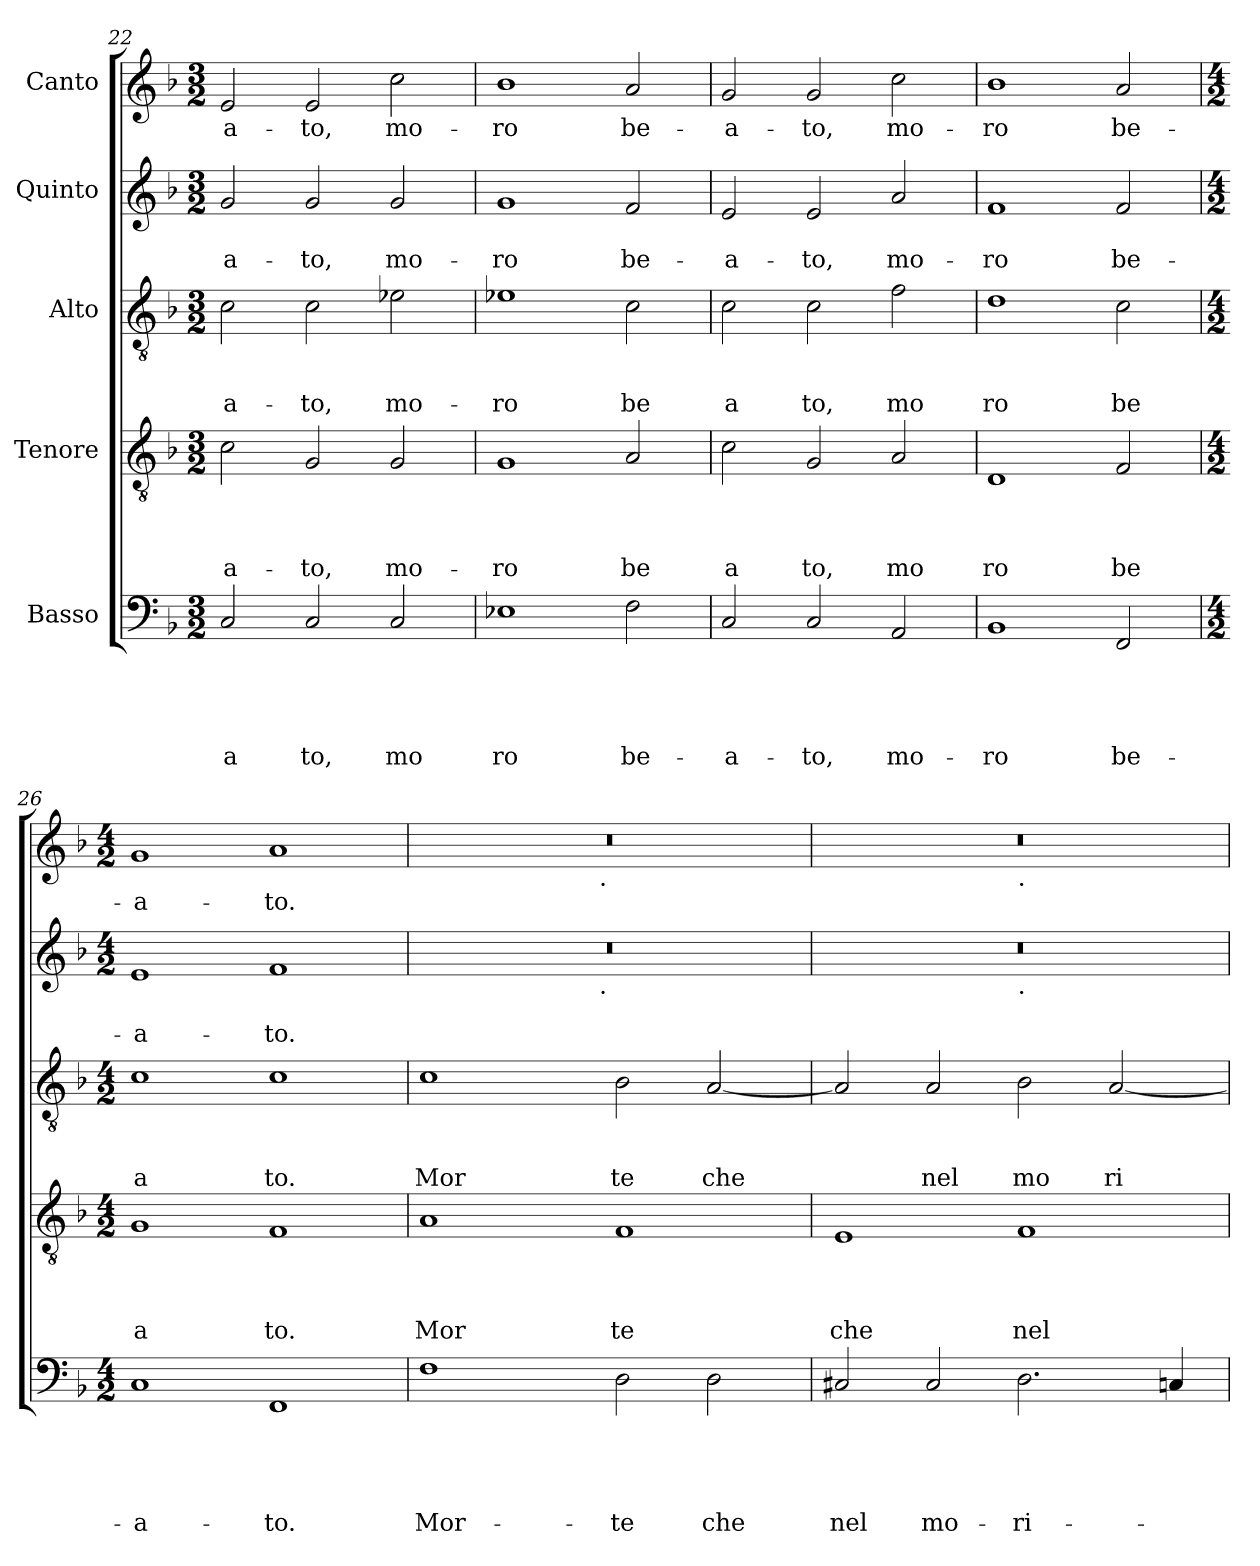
**kern	**text	**text	**text	**text	**text	**kern	**text	**text	**text	**text	**kern	**text	**text	**text	**kern	**text	**text	**kern	**text
*part5	*part5	*part5	*part5	*part5	*part5	*part4	*part4	*part4	*part4	*part4	*part3	*part3	*part3	*part3	*part2	*part2	*part2	*part1	*part1
*staff5	*staff5	*staff5	*staff5	*staff5	*staff5	*staff4	*staff4	*staff4	*staff4	*staff4	*staff3	*staff3	*staff3	*staff3	*staff2	*staff2	*staff2	*staff1	*staff1
*I"Basso	*	*	*	*	*	*I"Tenore	*	*	*	*	*I"Alto	*	*	*	*I"Quinto	*	*	*I"Canto	*
*clefF4	*	*	*	*	*	*clefGv2	*	*	*	*	*clefGv2	*	*	*	*clefG2	*	*	*clefG2	*
*k[b-]	*	*	*	*	*	*k[b-]	*	*	*	*	*k[b-]	*	*	*	*k[b-]	*	*	*k[b-]	*
*F:	*	*	*	*	*	*F:	*	*	*	*	*F:	*	*	*	*F:	*	*	*F:	*
*M3/2	*	*	*	*	*	*M3/2	*	*	*	*	*M3/2	*	*	*	*M3/2	*	*	*M3/2	*
=22	=22	=22	=22	=22	=22	=22	=22	=22	=22	=22	=22	=22	=22	=22	=22	=22	=22	=22	=22
!	!	!	!	!	!LO:LY:b	!	!	!	!	!LO:LY:b	!	!	!	!LO:LY:b	!	!	!LO:LY:b	!	!LO:LY:b
2C/	.	.	.	.	a	2c\	.	.	.	-a-	2c\	.	.	-a-	2g/	.	-a-	2e/	-a-
!	!	!	!	!	!LO:LY:b	!	!	!	!	!LO:LY:b	!	!	!	!LO:LY:b	!	!	!LO:LY:b	!	!LO:LY:b
2C/	.	.	.	.	to,	2G/	.	.	.	-to,	2c\	.	.	-to,	2g/	.	-to,	2e/	-to,
!	!	!	!	!	!LO:LY:b	!	!	!	!	!LO:LY:b	!	!	!	!LO:LY:b	!	!	!LO:LY:b	!	!LO:LY:b
2C/	.	.	.	.	mo	2G/	.	.	.	mo-	2e-X\	.	.	mo-	2g/	.	mo-	2cc\	mo-
!!LO:LB:g=z
=23	=23	=23	=23	=23	=23	=23	=23	=23	=23	=23	=23	=23	=23	=23	=23	=23	=23	=23	=23
!	!	!	!	!	!LO:LY:b	!	!	!	!	!LO:LY:b	!	!	!	!LO:LY:b	!	!	!LO:LY:b	!	!LO:LY:b
1E-X	.	.	.	.	ro	1G	.	.	.	-ro	1e-X	.	.	-ro	1g	.	-ro	1b-	-ro
!	!	!	!	!	!LO:LY:b	!	!	!	!	!LO:LY:b	!	!	!	!LO:LY:b	!	!	!LO:LY:b	!	!LO:LY:b
2F\	.	.	.	.	be-	2A/	.	.	.	be	2c\	.	.	be	2f/	.	be-	2a/	be-
=24	=24	=24	=24	=24	=24	=24	=24	=24	=24	=24	=24	=24	=24	=24	=24	=24	=24	=24	=24
!	!	!	!	!	!LO:LY:b	!	!	!	!	!LO:LY:b	!	!	!	!LO:LY:b	!	!	!LO:LY:b	!	!LO:LY:b
2C/	.	.	.	.	-a-	2c\	.	.	.	a	2c\	.	.	a	2e/	.	-a-	2g/	-a-
!	!	!	!	!	!LO:LY:b	!	!	!	!	!LO:LY:b	!	!	!	!LO:LY:b	!	!	!LO:LY:b	!	!LO:LY:b
2C/	.	.	.	.	-to,	2G/	.	.	.	to,	2c\	.	.	to,	2e/	.	-to,	2g/	-to,
!	!	!	!	!	!LO:LY:b	!	!	!	!	!LO:LY:b	!	!	!	!LO:LY:b	!	!	!LO:LY:b	!	!LO:LY:b
2AA/	.	.	.	.	mo-	2A/	.	.	.	mo	2f\	.	.	mo	2a/	.	mo-	2cc\	mo-
=25	=25	=25	=25	=25	=25	=25	=25	=25	=25	=25	=25	=25	=25	=25	=25	=25	=25	=25	=25
!	!	!	!	!	!LO:LY:b	!	!	!	!	!LO:LY:b	!	!	!	!LO:LY:b	!	!	!LO:LY:b	!	!LO:LY:b
1BB-	.	.	.	.	-ro	1D	.	.	.	ro	1d	.	.	ro	1f	.	-ro	1b-	-ro
!	!	!	!	!	!LO:LY:b	!	!	!	!	!LO:LY:b	!	!	!	!LO:LY:b	!	!	!LO:LY:b	!	!LO:LY:b
2FF/	.	.	.	.	be-	2F/	.	.	.	be	2c\	.	.	be	2f/	.	be-	2a/	be-
=26	=26	=26	=26	=26	=26	=26	=26	=26	=26	=26	=26	=26	=26	=26	=26	=26	=26	=26	=26
*M4/2	*	*	*	*	*	*M4/2	*	*	*	*	*M4/2	*	*	*	*M4/2	*	*	*M4/2	*
!	!	!	!	!	!LO:LY:b	!	!	!	!	!LO:LY:b	!	!	!	!LO:LY:b	!	!	!LO:LY:b	!	!LO:LY:b
1C	.	.	.	.	-a-	1G	.	.	.	a	1c	.	.	a	1e	.	-a-	1g	-a-
!	!	!	!	!	!LO:LY:b	!	!	!	!	!LO:LY:b	!	!	!	!LO:LY:b	!	!	!LO:LY:b	!	!LO:LY:b
1FF	.	.	.	.	-to.	1F	.	.	.	to.	1c	.	.	to.	1f	.	-to.	1a	-to.
=27	=27	=27	=27	=27	=27	=27	=27	=27	=27	=27	=27	=27	=27	=27	=27	=27	=27	=27	=27
!	!	!	!	!	!LO:LY:b	!	!	!	!	!LO:LY:b	!	!	!	!LO:LY:b	!	!	!	!	!
*	*	*	*	*	*	*	*	*	*	*	*	*	*	*	*^	*	*	*^	*
1F	.	.	.	.	Mor-	1A	.	.	.	Mor	1c	.	.	Mor	0r	2ryy	.	.	0r	2ryy	.
.	.	.	.	.	.	.	.	.	.	.	.	.	.	.	.	4...ryy	.	.	.	4...ryy	.
!	!	!	!	!	!	!	!	!	!	!	!	!	!	!	!	!	!	!	!	!LO:TX:b:t=.	!
!	!	!	!	!	!	!	!	!	!	!	!	!	!	!	!	!LO:TX:b:t=.	!	!	!	!	!
.	.	.	.	.	.	.	.	.	.	.	.	.	.	.	.	1ryy	.	.	.	1ryy	.
!	!	!	!	!	!LO:LY:b	!	!	!	!	!LO:LY:b	!	!	!	!LO:LY:b	!	!	!	!	!	!	!
2D\	.	.	.	.	-te	1F	.	.	.	te	2B-\	.	.	te	.	.	.	.	.	.	.
!	!	!	!	!	!LO:LY:b	!	!	!	!	!	!	!	!	!LO:LY:b	!	!	!	!	!	!	!
2D\	.	.	.	.	che	.	.	.	.	.	[<2A/	.	.	che	.	.	.	.	.	.	.
.	.	.	.	.	.	.	.	.	.	.	.	.	.	.	.	32ryy	.	.	.	32ryy	.
=28	=28	=28	=28	=28	=28	=28	=28	=28	=28	=28	=28	=28	=28	=28	=28	=28	=28	=28	=28	=28	=28
!	!	!	!	!	!LO:LY:b	!	!	!	!	!LO:LY:b	!	!	!	!	!	!	!	!	!	!	!
2C#X/	.	.	.	.	nel	1E	.	.	.	che	2A/]	.	.	.	0r	1ryy	.	.	0r	1ryy	.
!	!	!	!	!	!LO:LY:b	!	!	!	!	!	!	!	!	!LO:LY:b	!	!	!	!	!	!	!
2C#/	.	.	.	.	mo-	.	.	.	.	.	2A/	.	.	nel	.	.	.	.	.	.	.
!	!	!	!	!	!	!	!	!	!	!	!	!	!	!	!	!	!	!	!	!LO:TX:b:t=.	!
!	!	!	!	!	!	!	!	!	!	!	!	!	!	!	!	!LO:TX:b:t=.	!	!	!	!	!
!	!	!	!	!	!LO:LY:b	!	!	!	!	!LO:LY:b	!	!	!	!LO:LY:b	!	!	!	!	!	!	!
2.D\	.	.	.	.	-ri-	1F	.	.	.	nel	2B-\	.	.	mo	.	1ryy	.	.	.	1ryy	.
!	!	!	!	!	!	!	!	!	!	!	!	!	!	!LO:LY:b	!	!	!	!	!	!	!
.	.	.	.	.	.	.	.	.	.	.	[<2A/	.	.	ri	.	.	.	.	.	.	.
4Cn/	.	.	.	.	.	.	.	.	.	.	.	.	.	.	.	.	.	.	.	.	.
*	*	*	*	*	*	*	*	*	*	*	*	*	*	*	*v	*v	*	*	*	*	*
*	*	*	*	*	*	*	*	*	*	*	*	*	*	*	*	*	*	*v	*v	*
=	=	=	=	=	=	=	=	=	=	=	=	=	=	=	=	=	=	=	=
*-	*-	*-	*-	*-	*-	*-	*-	*-	*-	*-	*-	*-	*-	*-	*-	*-	*-	*-	*-
